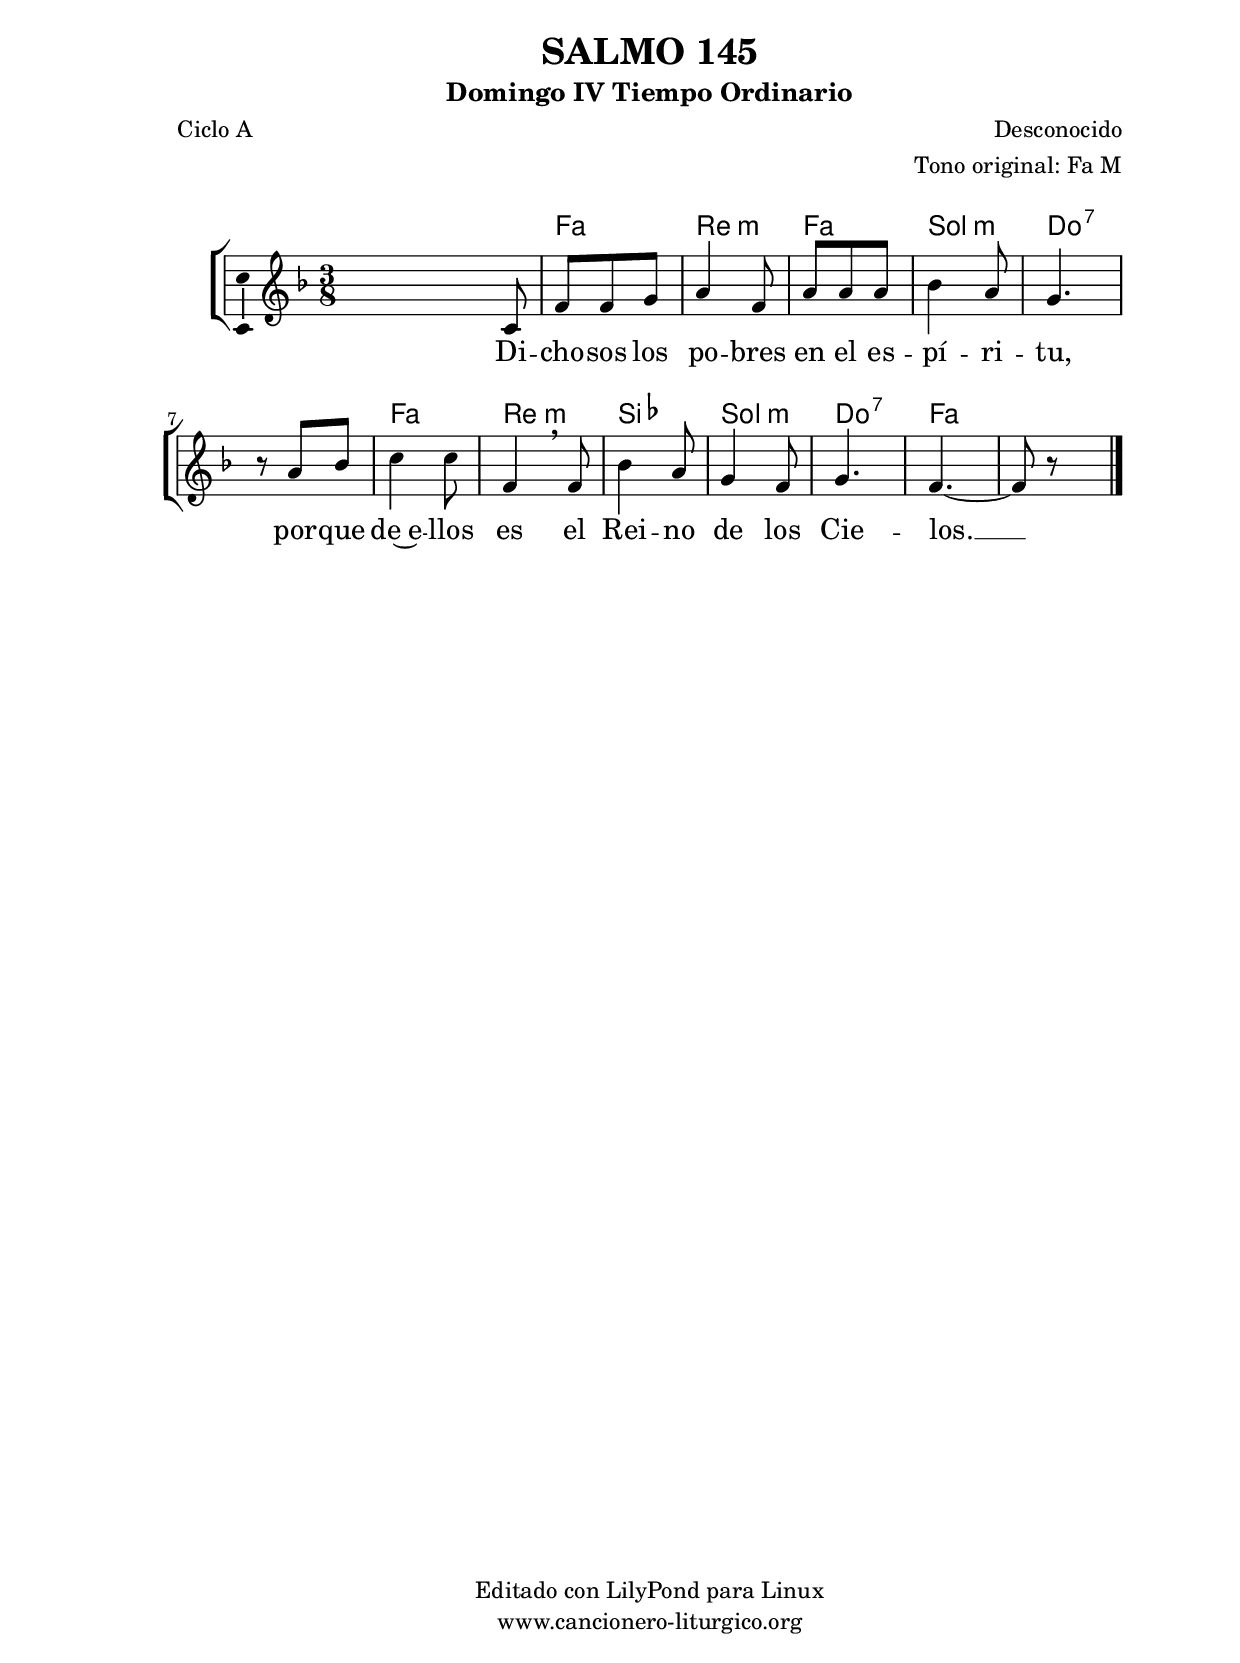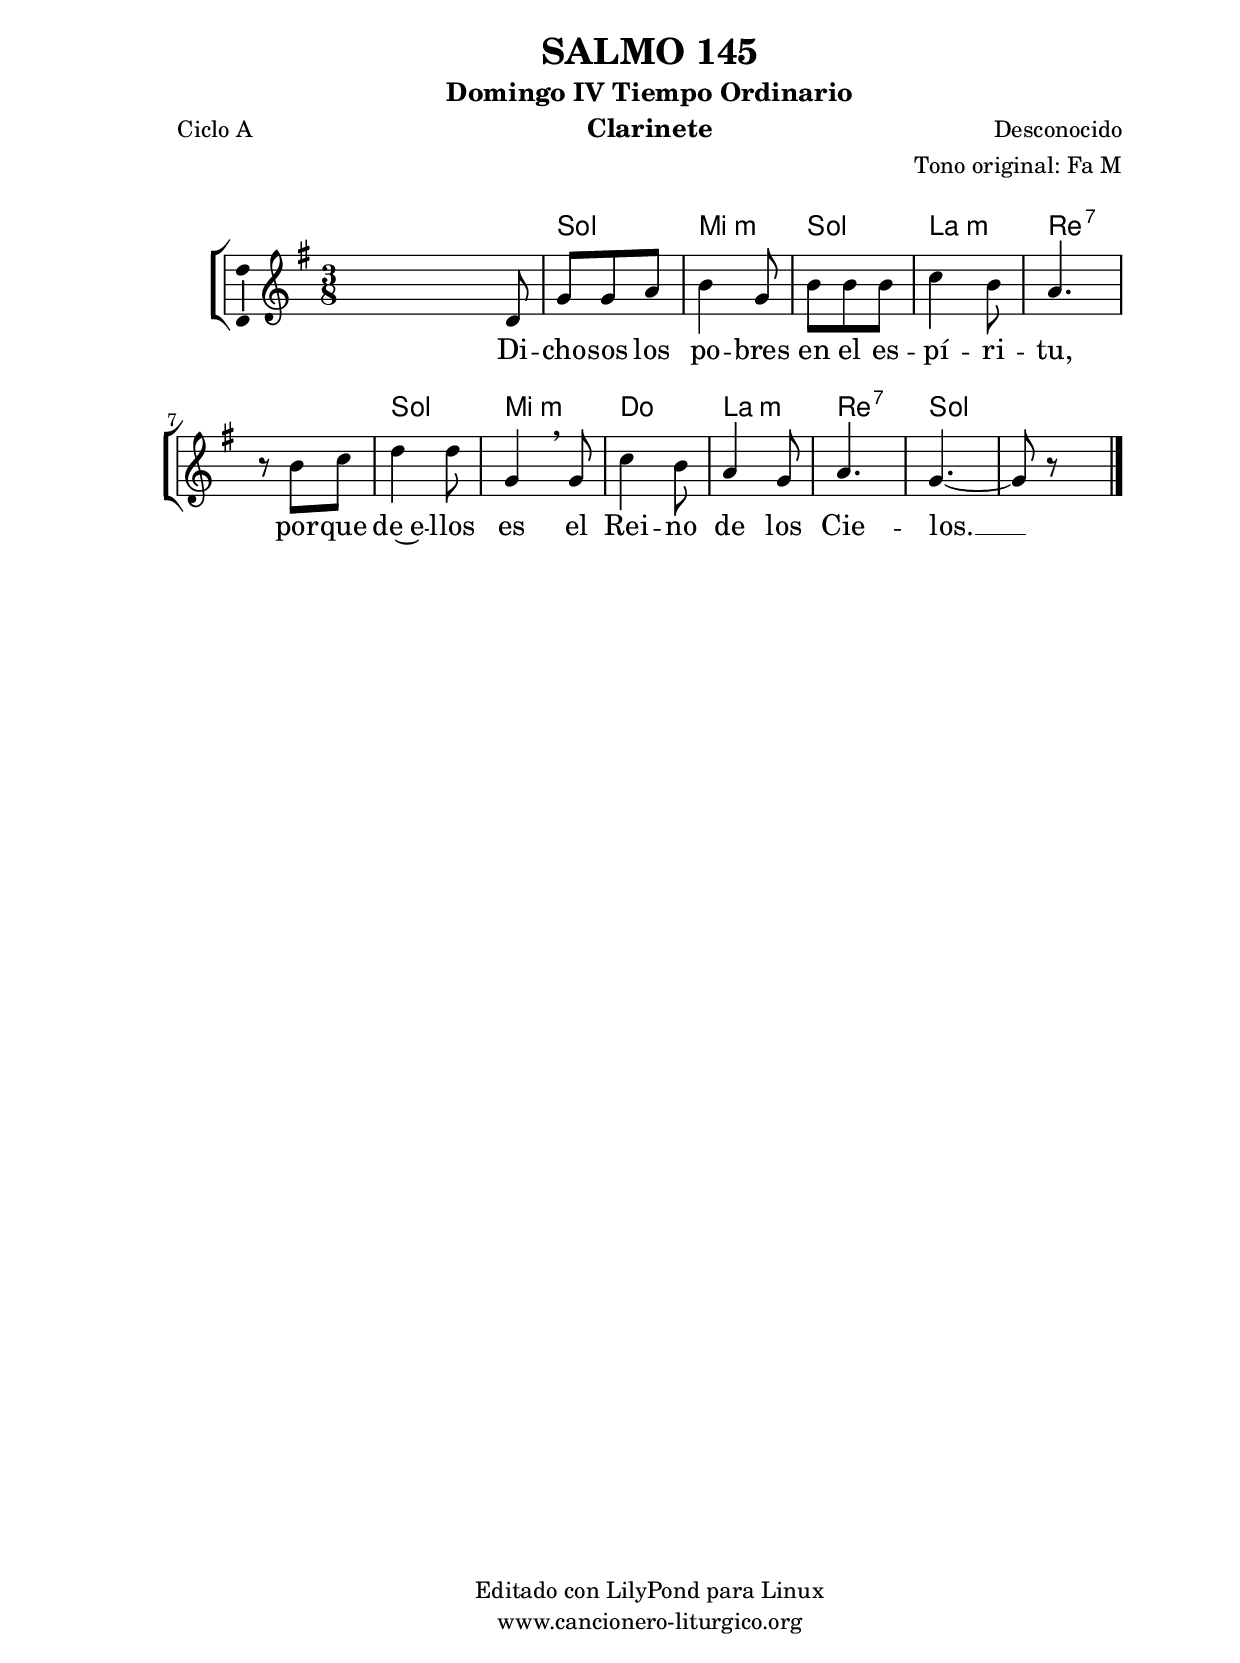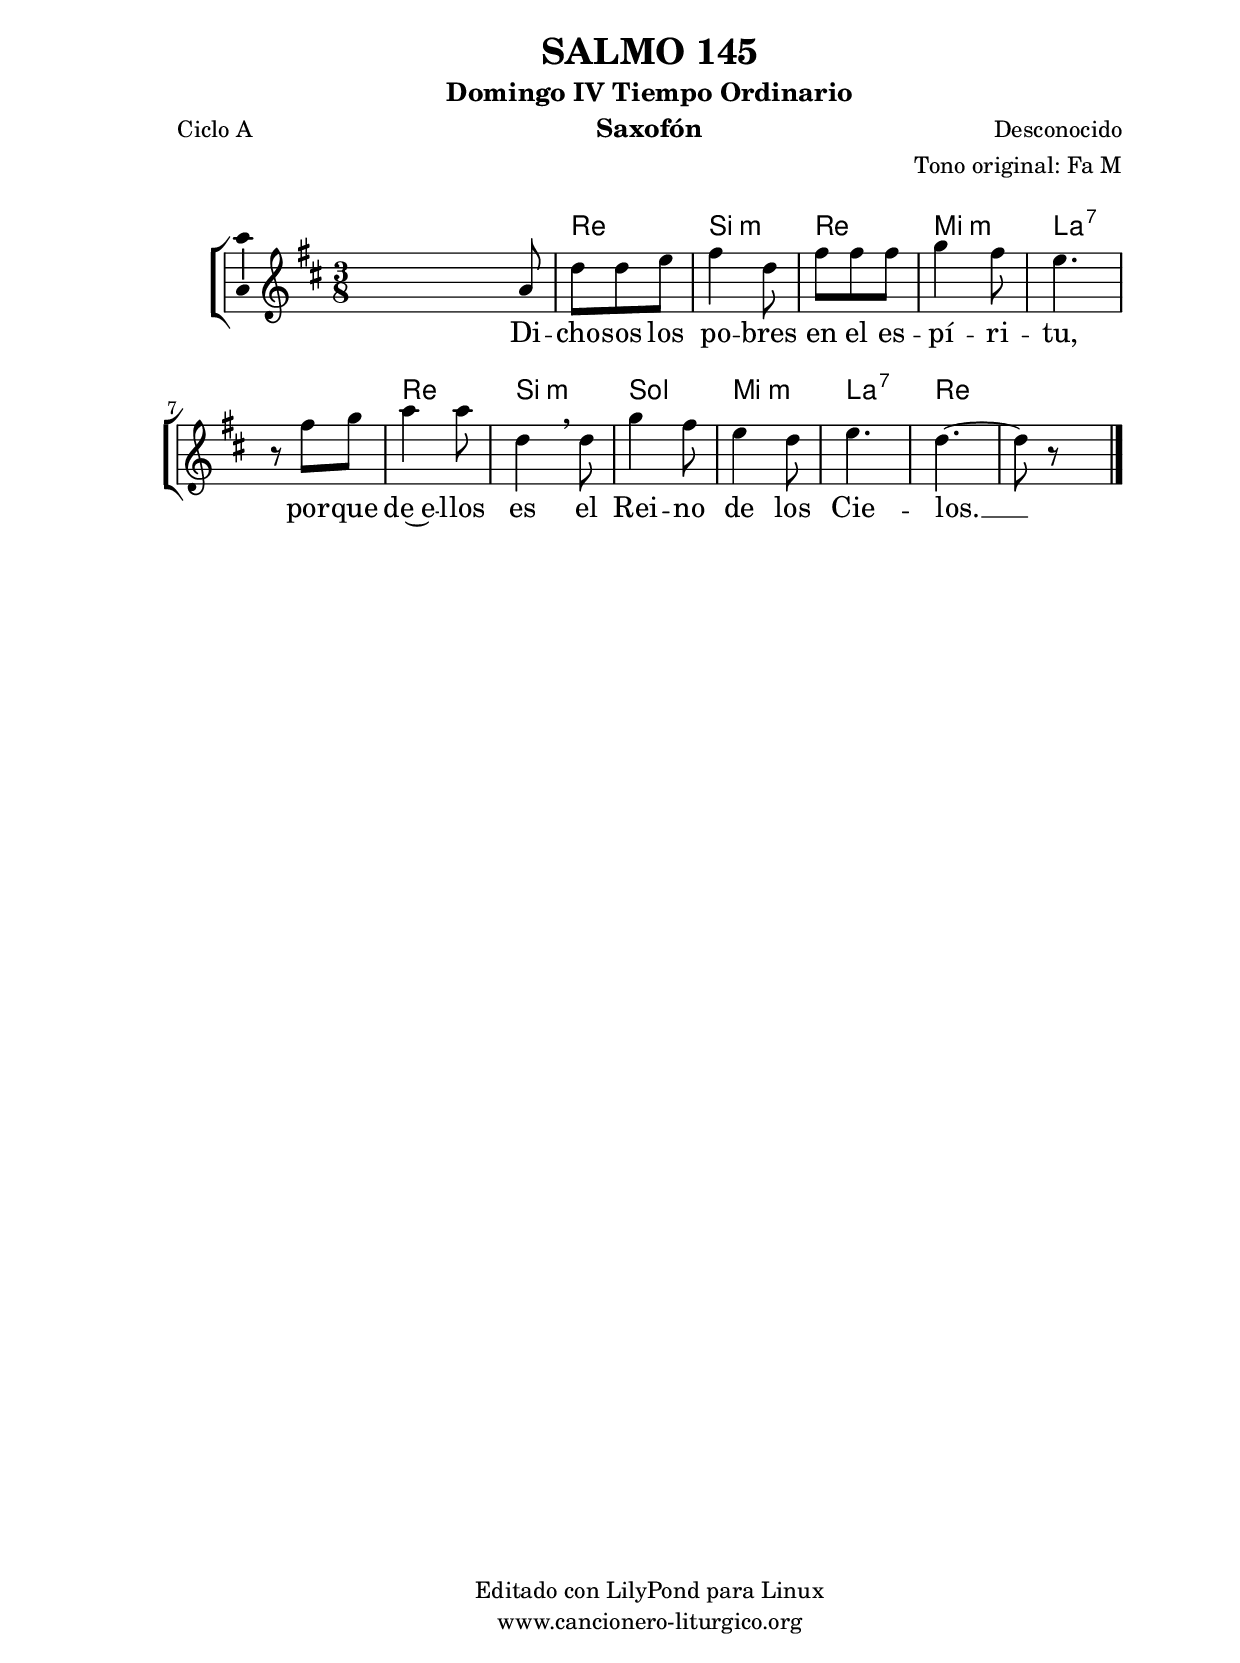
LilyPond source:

%
%para convertir .midi en .wav:
%timidity filename.midi -Ow -o finename.wav
%
%
%Para convertir de .wav a .mp3:
%lame -h -m j filename.wav
%
%
%para escuchar el midi:
%timidity nombrefichero.midi
%


%versión de lilypond para la que se ha escrito esta partitura:
\version "2.16.0"

	%Tamaño papel
	#(set-default-paper-size "a4")
	%Tamaño partitura
	#(set-global-staff-size 20)
	%No responde al pulsar sobre una nota
	#(ly:set-option 'point-and-click #f)

%parámetros del encabezamiento:
\header {
	title = "SALMO 145"
	subtitle = "Domingo IV Tiempo Ordinario"
	composer = "Desconocido"
	poet = "Ciclo A"
	meter = ""
	arranger = "Tono original: Fa M"
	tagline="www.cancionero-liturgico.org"
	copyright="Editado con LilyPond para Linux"
	}

%parámetros asociados al papel:
\paper  {
	oddHeaderMarkup = \markup {\fill-line { \on-the-fly #not-first-page \fromproperty #'header:title \on-the-fly #not-first-page \fromproperty #'header:composer }}
	evenHeaderMarkup = \markup {\fill-line { \fromproperty #'header:composer \fromproperty #'header:title }}
	#(set-paper-size "a4")
	print-page-number = ##f
	first-page-number = 1
	print-first-page-number = ##f
%	head-separation = 3.0 \cm
	top-margin = 2.0 \cm
	bottom-margin = 0.5\cm
%%%	bottom-margin = -1.0\cm
	left-margin = 3.0 \cm
	line-width = 16.0 \cm 
	indent = 8\mm
	interscoreline = 2.\mm
	between-system-space = 15\mm
%	para que las partituras no llenen la hoja:
	ragged-bottom = ##t
%	idem para la última hoja:
	ragged-last-bottom = ##f
%	para que las partituras llenen el ancho del papel:
	ragged-last = ##f
	after-title-space = 2.5 \cm
%page-count=1
%system-count=8

	%Flexible Vertical Spacing
%	markup-markup-spacing =
%	#'((basic-distance . 15) (minimum-distance . 15) (padding . 3))
	markup-system-spacing =
	#'((basic-distance . 15) (minimum-distance . 15) (padding . 3))
	system-system-spacing =
	#'((basic-distance . 15) (minimum-distance . 15) (padding . 3))
	score-system-spacing =
	#'((basic-distance . 15) (minimum-distance . 15) (padding . 5))
%	top-system-spacing = % header
%	#'((basic-distance . 8) (minimum-distance . 0) (padding . 3))
%	top-markup-spacing =
%	#'((basic-distance . 20) (minimum-distance . 20) (padding . 3))
	last-bottom-spacing = % footer
	#'((basic-distance . 5) (minimum-distance . 5) (padding . 3))
%	score-markup-spacing =
%	#'((basic-distance . 16) (minimum-distance . 13) (padding . 3))

	}


%parámetros que afectan a toda la partitura:
global =  {
	%clave de sol (G):
	\clef G
	%armadura:
%%%	\transpose  c d
	\key f \major
	\tempo 4=80
	\set Score.tempoHideNote = ##t
	}


acordes = {
	\italianChords
	\chordmode {
%%%	\transpose  c d
{
s4.
f4. d:m f g:m c:7 s f d:m bes g:m c:7 f s

	}
	}
}


melodia = 
{
%%%	\transpose  c d
	\relative c'{
	\time 3/8

s4 c8
f8 f g
a4 f8
a8 a a
bes4 a8
g4.
r8 a8 bes
c4 c8
f,4 \breathe f8
bes4 a8
g4 f8
g4.
f4.~
f8 r8 s8

	\bar "|."
	}
	}


texto = \lyricmode {
Di -- cho -- sos los po -- bres en el es -- pí -- ri -- tu,
por -- que de~e -- llos es el Rei -- no de los Cie -- los. __
	}


acordesStaff = \context ChordNames = acordesStaff <<
	\set chordChanges = ##t
	\acordes
	>>


vozStaff = \context Voice = vozStaff
\with {\consists "Ambitus_engraver"}
<<
%	\set Staff.instrumentName = ""
%	\set Staff.shortInstrumentName = ""
%	\set Staff.midiInstrument = #"clarinet"
%	\set Staff.midiInstrument = #"cello"
%	\set Staff.midiInstrument = #"flute"
	\set Staff.midiInstrument = #"electric guitar (jazz)"
%	\set Staff.midiInstrument = #"english horn"
%	\set Staff.midiInstrument = #"violin"
%	\set Staff.midiInstrument = #"glockenspiel"
	\set Staff.midiMinimumVolume = #0.7
	\set Staff.midiMaximumVolume = #0.9
	\global
	\melodia
	>>


textoStaff = \context Lyrics = textoStaff <<
	\lyricsto vozStaff \texto
	>>

\book {
	\score {
		\context ChoirStaff {
			\override StaffGroup.SystemStartBracket #'collapse-height = #1
			\override Score.SystemStartBar #'collapse-height = #1
			<<
			\acordesStaff
			\vozStaff
			\textoStaff
			>>
			}
		\layout {
	    		\context {
				\Lyrics
				\override LyricText #'font-size = #2
				}
	   		 \context {
				\Score
				%fontSize = #3
				\override StaffSymbol #'staff-space = #(magstep +3)
				%\override Beam #'thickness = #0.55
				%\override SpacingSpanner #'spacing-increment = #1.0
				%\override Slur #'height-limit = #1.5
				}
			}
		}
	\score {
		\unfoldRepeats
		\context ChoirStaff {
			<<
			\acordesStaff
			\vozStaff
			>>
			}
		\midi {
	  		\context {
	  			\Score
				tempoWholesPerMinute = #(ly:make-moment 70 4)
				}
			}
		}
	}

%Partitura para clarinete
#(define output-suffix "C")
\book {
	\header{
		instrument = "Clarinete"
		}
	\score {
		\context ChoirStaff {
			\override StaffGroup.SystemStartBracket #'collapse-height = #1
			\override Score.SystemStartBar #'collapse-height = #1
\transpose c d
			<<
			\acordesStaff
			\vozStaff
			\textoStaff
			>>
			}
		\layout {
	    		\context {
				\Lyrics
				\override LyricText #'font-size = #2
				}
	   		 \context {
				\Score
				\override StaffSymbol #'staff-space = #(magstep +3)
				}
			}
		}
	}

%Partitura para saxofón
#(define output-suffix "S")
\book {
	\header{
		instrument = "Saxofón"
		}
	\score {
		\context ChoirStaff {
			\override StaffGroup.SystemStartBracket #'collapse-height = #1
			\override Score.SystemStartBar #'collapse-height = #1
\transpose c a
			<<
			\acordesStaff
			\vozStaff
			\textoStaff
			>>
			}
		\layout {
	    		\context {
				\Lyrics
				\override LyricText #'font-size = #2
				}
	   		 \context {
				\Score
				\override StaffSymbol #'staff-space = #(magstep +3)
				}
			}
		}
	}

